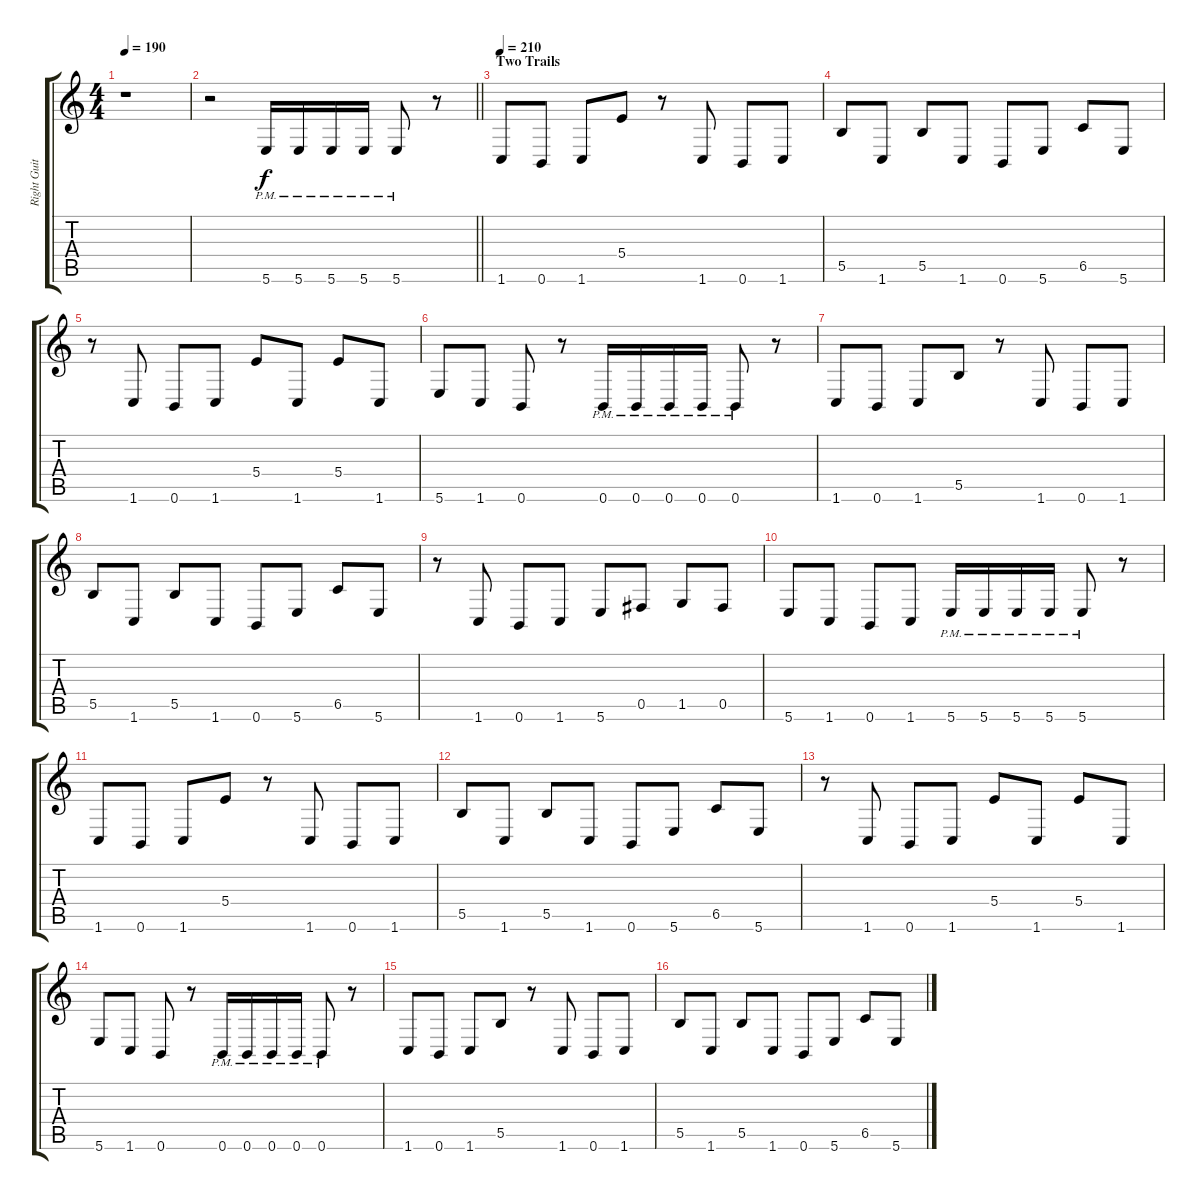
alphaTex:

\track ("Right Guitar" "Right Guit") {instrument distortionguitar}
\staff {score tabs}
\tuning (Db4 Ab3 E3 B2 Gb2 B1) {hide}
\ts (4 4)
\tempo 190
\clef g2
\ks c
r.1{dy f} |
\barLineRight lightlight
r.2 5.6{pm}.16 5.6{pm}.16 5.6{pm}.16 5.6{pm}.16 5.6{pm}.8 r.8 |
\section ("" "Two Trails")
\tempo 210
1.6.8 0.6.8 1.6.8 5.4.8 r.8 1.6.8 0.6.8 1.6.8 |
5.5.8 1.6.8 5.5.8 1.6.8 0.6.8 5.6.8 6.5.8 5.6.8 |
r.8 1.6.8 0.6.8 1.6.8 5.4.8 1.6.8 5.4.8 1.6.8 |
5.6.8 1.6.8 0.6.8 r.8 0.6{pm}.16 0.6{pm}.16 0.6{pm}.16 0.6{pm}.16 0.6{pm}.8 r.8 |
1.6.8 0.6.8 1.6.8 5.5.8 r.8 1.6.8 0.6.8 1.6.8 |
5.5.8 1.6.8 5.5.8 1.6.8 0.6.8 5.6.8 6.5.8 5.6.8 |
r.8 1.6.8 0.6.8 1.6.8 5.6.8 0.5.8 1.5.8 0.5.8 |
5.6.8 1.6.8 0.6.8 1.6.8 5.6{pm}.16 5.6{pm}.16 5.6{pm}.16 5.6{pm}.16 5.6{pm}.8 r.8 |
1.6.8 0.6.8 1.6.8 5.4.8 r.8 1.6.8 0.6.8 1.6.8 |
5.5.8 1.6.8 5.5.8 1.6.8 0.6.8 5.6.8 6.5.8 5.6.8 |
r.8 1.6.8 0.6.8 1.6.8 5.4.8 1.6.8 5.4.8 1.6.8 |
5.6.8 1.6.8 0.6.8 r.8 0.6{pm}.16 0.6{pm}.16 0.6{pm}.16 0.6{pm}.16 0.6{pm}.8 r.8 |
1.6.8 0.6.8 1.6.8 5.5.8 r.8 1.6.8 0.6.8 1.6.8 |
5.5.8 1.6.8 5.5.8 1.6.8 0.6.8 5.6.8 6.5.8 5.6.8
